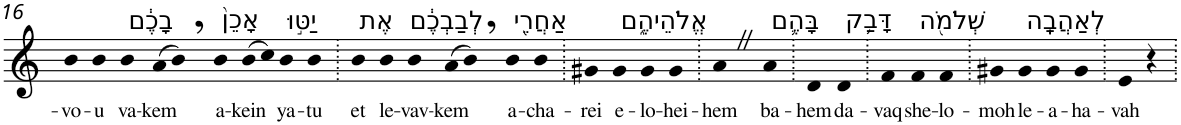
**kern	**text
*part1	*part1
*staff1	*staff1
*I"Piano	*
*I'Pno	*
!!LO:PB:g=z
*clefG2	*
*k[]	*
=16	=16
!	!LO:LY:b
4b	-vo-
!	!LO:LY:b
4b	-u
!LO:TX:a:t=בָכֶ֔ם	!
!	!LO:LY:b
4b	va-
!	!LO:LY:b
(>8a	-kem
8b,)	.
!LO:TX:a:t=אָכֵן֙	!
!	!LO:LY:b
4b	a-
!	!LO:LY:b
(>8b	-kein
8cc)	.
!LO:TX:a:t=יַטּ֣וּ	!
!	!LO:LY:b
4b	ya-
!	!LO:LY:b
4b	-tu
=17.	=17.
!LO:TX:a:t=אֶת	!
!	!LO:LY:b
4b	et
!LO:TX:a:t=לְבַבְכֶ֔ם	!
!	!LO:LY:b
4b	le-
!	!LO:LY:b
4b	-vav-
!	!LO:LY:b
(>8a	-kem
8b,)	.
!LO:TX:a:t=אַחֲרֵ֖י	!
!	!LO:LY:b
4b	a-
!	!LO:LY:b
4b	-cha-
=18.	=18.
!	!LO:LY:b
4g#X	-rei
!LO:TX:a:t=אֱלֹהֵיהֶ֑ם	!
!	!LO:LY:b
4g#	e-
!	!LO:LY:b
4g#	-lo-
!	!LO:LY:b
4g#	-hei-
=19.	=19.
!	!LO:LY:b
4aZ	-hem
!LO:TX:a:t=בָּהֶ֛ם	!
!	!LO:LY:b
4a	ba-
=20.	=20.
!	!LO:LY:b
4d	-hem
!LO:TX:a:t=דָּבַ֥ק	!
!	!LO:LY:b
4d	da-
=21.	=21.
!	!LO:LY:b
4f	-vaq
!LO:TX:a:t=שְׁלֹמֹ֖ה	!
!	!LO:LY:b
4f	she-
!	!LO:LY:b
4f	-lo-
=22.	=22.
!	!LO:LY:b
4g#X	-moh
!LO:TX:a:t=לְאַהֲבָֽה	!
!	!LO:LY:b
4g#	le-
!	!LO:LY:b
4g#	-a-
!	!LO:LY:b
4g#	-ha-
=23.	=23.
!	!LO:LY:b
4e	-vah
4r	.
=.	=.
*-	*-
